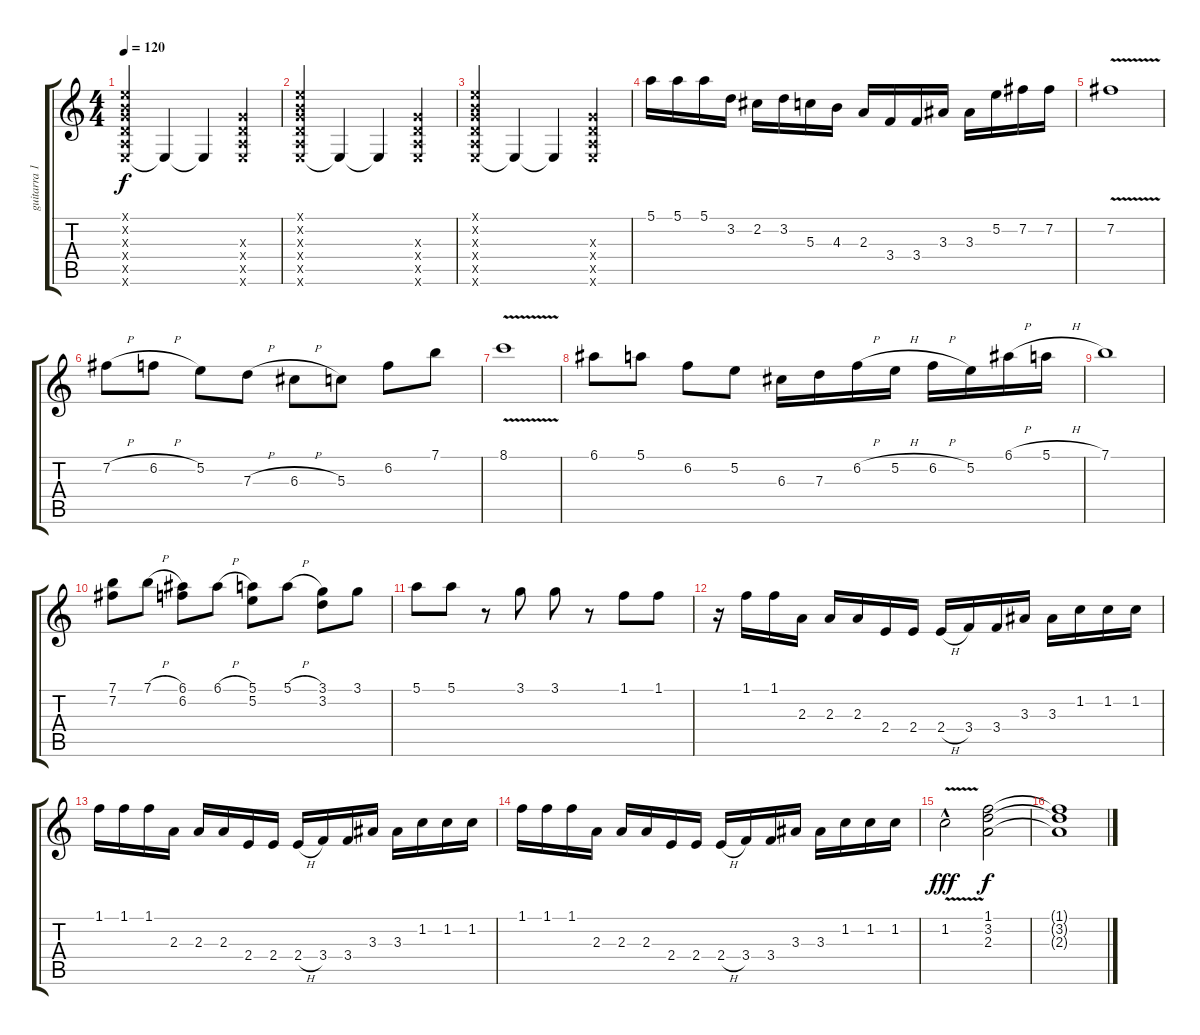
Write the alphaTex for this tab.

\track ("guitarra 1" "guitarra 1") {instrument acousticguitarsteel}
\staff {score tabs}
\tuning (E4 B3 G3 D3 A2 E2) {hide}
\ts (4 4)
\tempo 120
\clef g2
\ks c
(0.1{x} 0.2{x} 0.3{x} 0.4{x} 0.5{x} 0.6{x}).4{dy f} 0.6{t}.4 0.6{t}.4 (0.3{x} 0.4{x} 0.5{x} 0.6{x}).4 |
(0.1{x} 0.2{x} 0.3{x} 0.4{x} 0.5{x} 0.6{x}).4 0.6{t}.4 0.6{t}.4 (0.3{x} 0.4{x} 0.5{x} 0.6{x}).4 |
(0.1{x} 0.2{x} 0.3{x} 0.4{x} 0.5{x} 0.6{x}).4 0.6{t}.4 0.6{t}.4 (0.3{x} 0.4{x} 0.5{x} 0.6{x}).4 |
5.1.16 5.1.16 5.1.16 3.2.16 2.2.16 3.2.16 5.3.16 4.3.16 2.3.16 3.4.16 3.4.16 3.3.16 3.3.16 5.2.16 7.2.16 7.2.16 |
7.2{v}.1 |
7.2{h}.8 6.2{h}.8 5.2.8 7.3{h}.8 6.3{h}.8 5.3.8 6.2.8 7.1.8 |
8.1{v}.1 |
6.1.8 5.1.8 6.2.8 5.2.8 6.3.16 7.3.16 6.2{h}.16 5.2{h}.16 6.2{h}.16 5.2.16 6.1{h}.16 5.1{h}.16 |
7.1.1 |
(7.1 7.2).8 7.1{h}.8 (6.1 6.2).8 6.1{h}.8 (5.1 5.2).8 5.1{h}.8 (3.1 3.2).8 3.1.8 |
5.1.8 5.1.8 r.8 3.1.8 3.1.8 r.8 1.1.8 1.1.8 |
r.16 1.1.16 1.1.16 2.3.16 2.3.16 2.3.16 2.4.16 2.4.16 2.4{h}.16 3.4.16 3.4.16 3.3.16 3.3.16 1.2.16 1.2.16 1.2.16 |
1.1.16 1.1.16 1.1.16 2.3.16 2.3.16 2.3.16 2.4.16 2.4.16 2.4{h}.16 3.4.16 3.4.16 3.3.16 3.3.16 1.2.16 1.2.16 1.2.16 |
1.1.16 1.1.16 1.1.16 2.3.16 2.3.16 2.3.16 2.4.16 2.4.16 2.4{h}.16 3.4.16 3.4.16 3.3.16 3.3.16 1.2.16 1.2.16 1.2.16 |
1.2{v hac}.2{dy fff} (1.1 3.2 2.3).2{dy f} |
(1.1{t} 3.2{t} 2.3{t}).1
